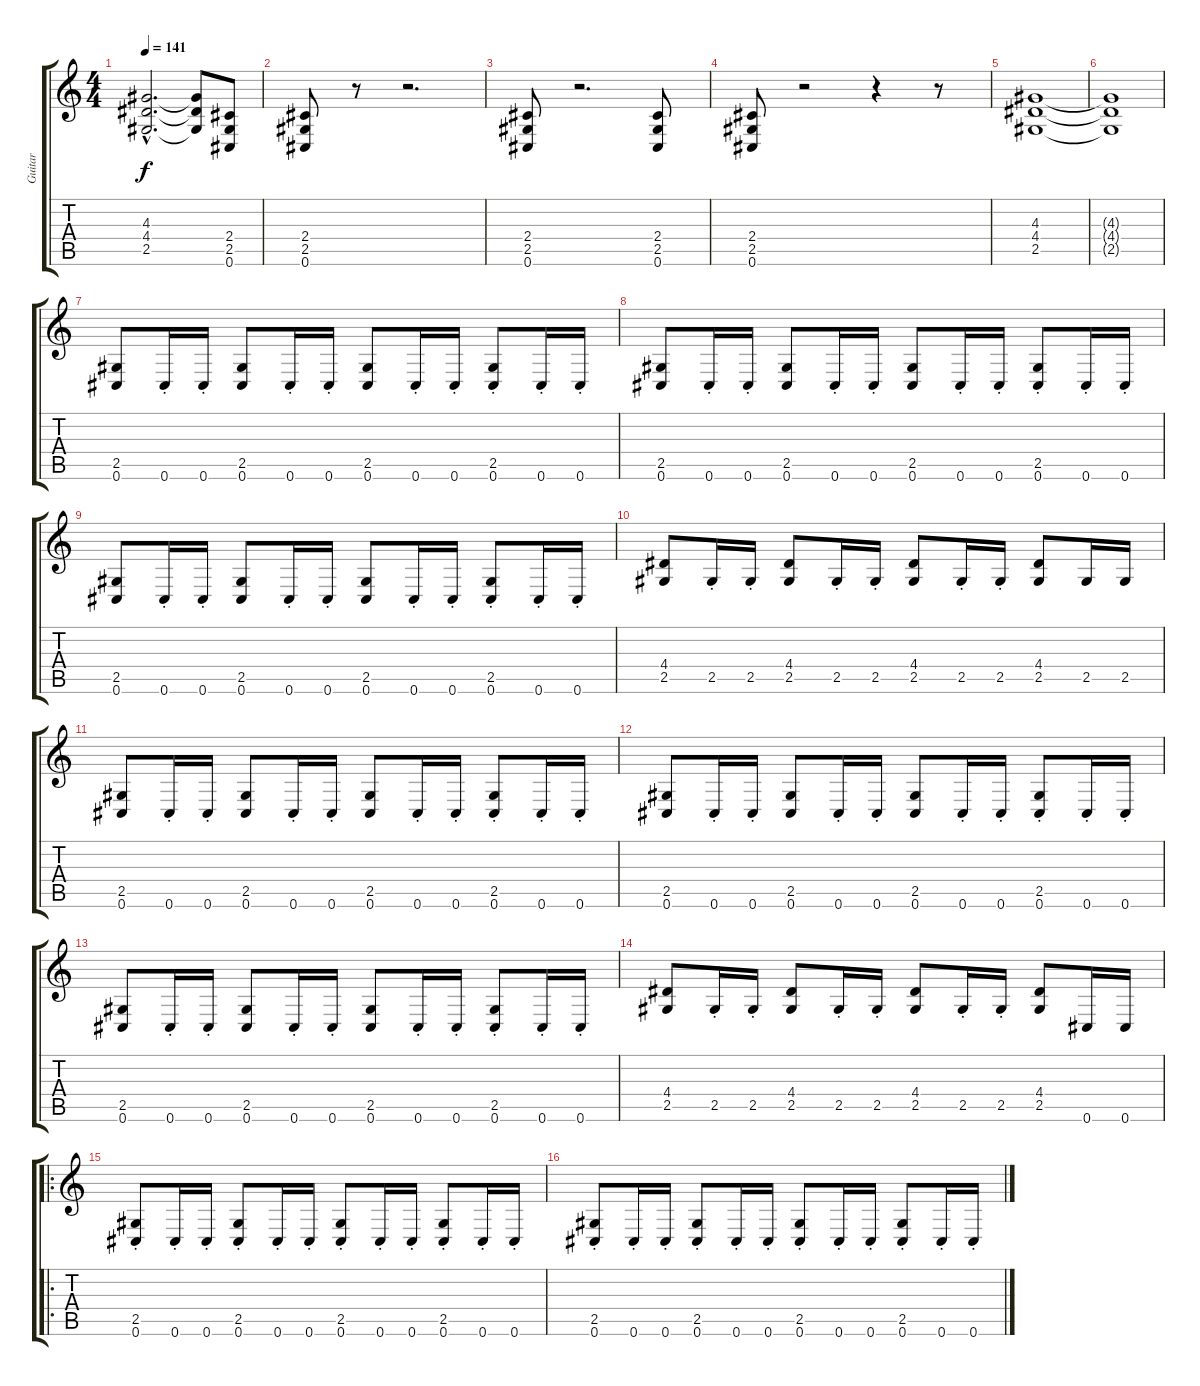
\track ("Guitar" "Guitar") {instrument distortionguitar}
\staff {score tabs}
\tuning (Db4 Ab3 E3 B2 Gb2 Db2) {hide}
\ts (4 4)
\tempo 141
\clef g2
\ks c
(4.3{hac} 4.4{hac} 2.5{hac}).2{d dy f} (4.3{t} 4.4{t} 2.5{t}).8 (2.4 2.5 0.6).8 |
(2.4 2.5 0.6).8 r.8 r.2{d} |
(2.4 2.5 0.6).8 r.2{d} (2.4 2.5 0.6).8 |
(2.4 2.5 0.6).8 r.2 r.4 r.8 |
(4.3 4.4 2.5).1 |
(4.3{t} 4.4{t} 2.5{t}).1 |
(2.5 0.6).8 0.6{st}.16 0.6{st}.16 (2.5 0.6).8 0.6{st}.16 0.6{st}.16 (2.5 0.6).8 0.6{st}.16 0.6{st}.16 (2.5 0.6{st}).8 0.6{st}.16 0.6{st}.16 |
(2.5 0.6).8 0.6{st}.16 0.6{st}.16 (2.5 0.6).8 0.6{st}.16 0.6{st}.16 (2.5 0.6).8 0.6{st}.16 0.6{st}.16 (2.5 0.6{st}).8 0.6{st}.16 0.6{st}.16 |
(2.5 0.6).8 0.6{st}.16 0.6{st}.16 (2.5 0.6).8 0.6{st}.16 0.6{st}.16 (2.5 0.6).8 0.6{st}.16 0.6{st}.16 (2.5 0.6{st}).8 0.6{st}.16 0.6{st}.16 |
(4.4 2.5).8 2.5{st}.16 2.5{st}.16 (4.4 2.5).8 2.5{st}.16 2.5{st}.16 (4.4 2.5).8 2.5{st}.16 2.5{st}.16 (4.4 2.5).8 2.5.16 2.5.16 |
(2.5 0.6).8 0.6{st}.16 0.6{st}.16 (2.5 0.6).8 0.6{st}.16 0.6{st}.16 (2.5 0.6).8 0.6{st}.16 0.6{st}.16 (2.5 0.6{st}).8 0.6{st}.16 0.6{st}.16 |
(2.5 0.6).8 0.6{st}.16 0.6{st}.16 (2.5 0.6).8 0.6{st}.16 0.6{st}.16 (2.5 0.6).8 0.6{st}.16 0.6{st}.16 (2.5 0.6{st}).8 0.6{st}.16 0.6{st}.16 |
(2.5 0.6).8 0.6{st}.16 0.6{st}.16 (2.5 0.6).8 0.6{st}.16 0.6{st}.16 (2.5 0.6).8 0.6{st}.16 0.6{st}.16 (2.5 0.6{st}).8 0.6{st}.16 0.6{st}.16 |
(4.4 2.5).8 2.5{st}.16 2.5{st}.16 (4.4 2.5).8 2.5{st}.16 2.5{st}.16 (4.4 2.5).8 2.5{st}.16 2.5{st}.16 (4.4 2.5).8 0.6.16 0.6.16 |
\ro
(2.5{st} 0.6).8 0.6{st}.16 0.6{st}.16 (2.5{st} 0.6).8 0.6{st}.16 0.6{st}.16 (2.5{st} 0.6).8 0.6{st}.16 0.6{st}.16 (2.5{st} 0.6{st}).8 0.6{st}.16 0.6{st}.16 |
(2.5{st} 0.6).8 0.6{st}.16 0.6{st}.16 (2.5{st} 0.6).8 0.6{st}.16 0.6{st}.16 (2.5{st} 0.6).8 0.6{st}.16 0.6{st}.16 (2.5{st} 0.6).8 0.6{st}.16 0.6{st}.16
